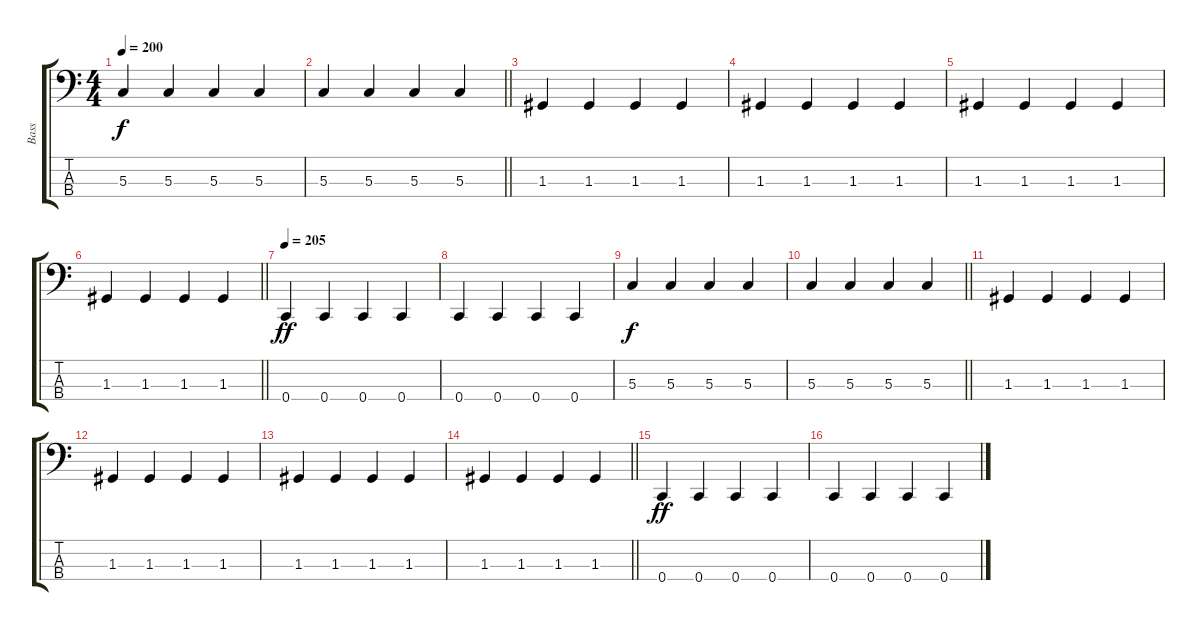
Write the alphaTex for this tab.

\track ("Bass" "Bass") {instrument electricbassfinger}
\staff {score tabs}
\tuning (F2 C2 G1 C1) {hide}
\ts (4 4)
\tempo 200
\clef f4
\ks c
5.3.4{dy f} 5.3.4 5.3.4 5.3.4 |
\barLineRight lightlight
5.3.4 5.3.4 5.3.4 5.3.4 |
1.3.4 1.3.4 1.3.4 1.3.4 |
1.3.4 1.3.4 1.3.4 1.3.4 |
1.3.4 1.3.4 1.3.4 1.3.4 |
\barLineRight lightlight
1.3.4 1.3.4 1.3.4 1.3.4 |
\tempo 205
0.4.4{dy ff} 0.4.4 0.4.4 0.4.4 |
0.4.4 0.4.4 0.4.4 0.4.4 |
5.3.4{dy f} 5.3.4 5.3.4 5.3.4 |
\barLineRight lightlight
5.3.4 5.3.4 5.3.4 5.3.4 |
1.3.4 1.3.4 1.3.4 1.3.4 |
1.3.4 1.3.4 1.3.4 1.3.4 |
1.3.4 1.3.4 1.3.4 1.3.4 |
\barLineRight lightlight
1.3.4 1.3.4 1.3.4 1.3.4 |
0.4.4{dy ff} 0.4.4 0.4.4 0.4.4 |
0.4.4 0.4.4 0.4.4 0.4.4
